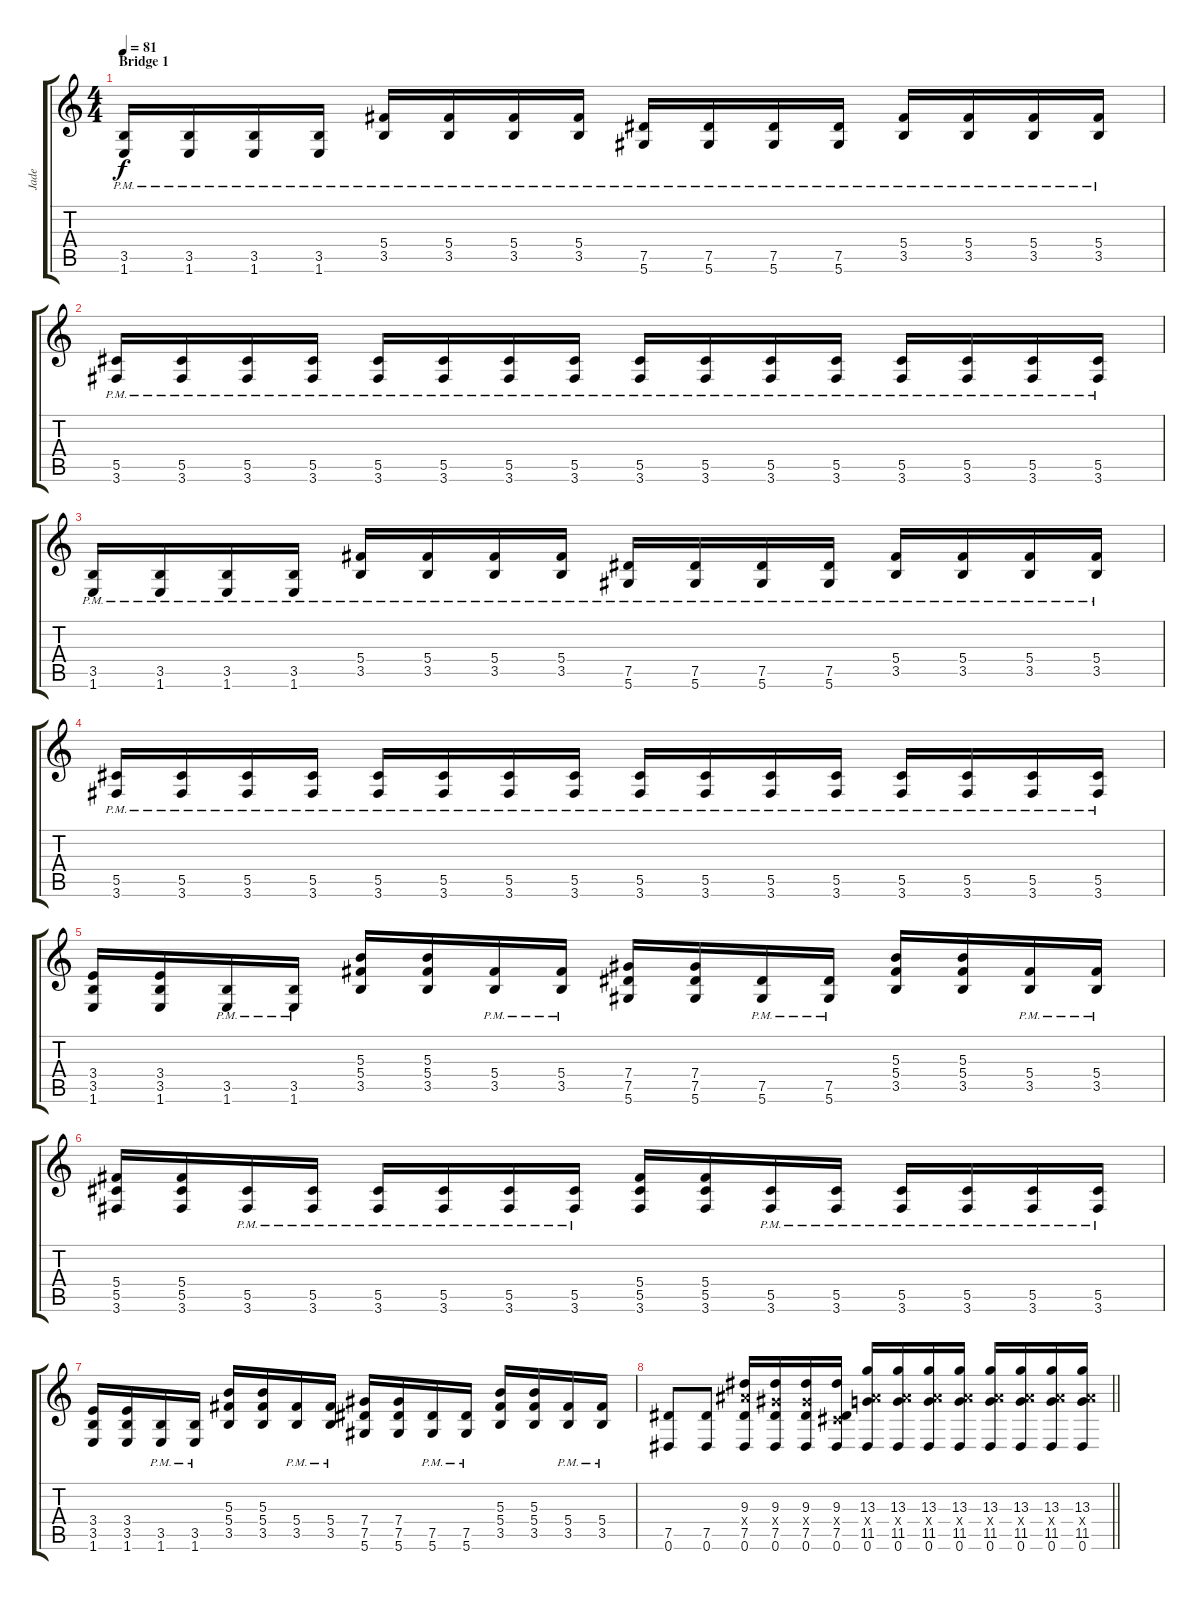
\track ("Jade " "Jade ") {instrument overdrivenguitar}
\staff {score tabs}
\tuning (Eb4 Bb3 Gb3 Db3 Ab2 Eb2) {hide}
\ts (4 4)
\section ("" "Bridge 1")
\tempo 81
\clef g2
\ks c
(3.5{pm} 1.6{pm}).16{dy f} (3.5{pm} 1.6{pm}).16 (3.5{pm} 1.6{pm}).16 (3.5{pm} 1.6{pm}).16 (5.4{pm} 3.5{pm}).16 (5.4{pm} 3.5{pm}).16 (5.4{pm} 3.5{pm}).16 (5.4{pm} 3.5{pm}).16 (7.5{pm} 5.6{pm}).16 (7.5{pm} 5.6{pm}).16 (7.5{pm} 5.6{pm}).16 (7.5{pm} 5.6{pm}).16 (5.4{pm} 3.5{pm}).16 (5.4{pm} 3.5{pm}).16 (5.4{pm} 3.5{pm}).16 (5.4{pm} 3.5{pm}).16 |
(5.5{pm} 3.6{pm}).16 (5.5{pm} 3.6{pm}).16 (5.5{pm} 3.6{pm}).16 (5.5{pm} 3.6{pm}).16 (5.5{pm} 3.6{pm}).16 (5.5{pm} 3.6{pm}).16 (5.5{pm} 3.6{pm}).16 (5.5{pm} 3.6{pm}).16 (5.5{pm} 3.6{pm}).16 (5.5{pm} 3.6{pm}).16 (5.5{pm} 3.6{pm}).16 (5.5{pm} 3.6{pm}).16 (5.5{pm} 3.6{pm}).16 (5.5{pm} 3.6{pm}).16 (5.5{pm} 3.6{pm}).16 (5.5{pm} 3.6{pm}).16 |
(3.5{pm} 1.6{pm}).16 (3.5{pm} 1.6{pm}).16 (3.5{pm} 1.6{pm}).16 (3.5{pm} 1.6{pm}).16 (5.4{pm} 3.5{pm}).16 (5.4{pm} 3.5{pm}).16 (5.4{pm} 3.5{pm}).16 (5.4{pm} 3.5{pm}).16 (7.5{pm} 5.6{pm}).16 (7.5{pm} 5.6{pm}).16 (7.5{pm} 5.6{pm}).16 (7.5{pm} 5.6{pm}).16 (5.4{pm} 3.5{pm}).16 (5.4{pm} 3.5{pm}).16 (5.4{pm} 3.5{pm}).16 (5.4{pm} 3.5{pm}).16 |
(5.5{pm} 3.6{pm}).16 (5.5{pm} 3.6{pm}).16 (5.5{pm} 3.6{pm}).16 (5.5{pm} 3.6{pm}).16 (5.5{pm} 3.6{pm}).16 (5.5{pm} 3.6{pm}).16 (5.5{pm} 3.6{pm}).16 (5.5{pm} 3.6{pm}).16 (5.5{pm} 3.6{pm}).16 (5.5{pm} 3.6{pm}).16 (5.5{pm} 3.6{pm}).16 (5.5{pm} 3.6{pm}).16 (5.5{pm} 3.6{pm}).16 (5.5{pm} 3.6{pm}).16 (5.5{pm} 3.6{pm}).16 (5.5{pm} 3.6{pm}).16 |
(3.4 3.5 1.6).16 (3.4 3.5 1.6).16 (3.5{pm} 1.6{pm}).16 (3.5{pm} 1.6{pm}).16 (5.3 5.4 3.5).16 (5.3 5.4 3.5).16 (5.4{pm} 3.5{pm}).16 (5.4{pm} 3.5{pm}).16 (7.4 7.5 5.6).16 (7.4 7.5 5.6).16 (7.5{pm} 5.6{pm}).16 (7.5{pm} 5.6{pm}).16 (5.3 5.4 3.5).16 (5.3 5.4 3.5).16 (5.4{pm} 3.5{pm}).16 (5.4{pm} 3.5{pm}).16 |
(5.4 5.5 3.6).16 (5.4 5.5 3.6).16 (5.5{pm} 3.6{pm}).16 (5.5{pm} 3.6{pm}).16 (5.5{pm} 3.6{pm}).16 (5.5{pm} 3.6{pm}).16 (5.5{pm} 3.6{pm}).16 (5.5{pm} 3.6{pm}).16 (5.4 5.5 3.6).16 (5.4 5.5 3.6).16 (5.5{pm} 3.6{pm}).16 (5.5{pm} 3.6{pm}).16 (5.5{pm} 3.6{pm}).16 (5.5{pm} 3.6{pm}).16 (5.5{pm} 3.6{pm}).16 (5.5{pm} 3.6{pm}).16 |
(3.4 3.5 1.6).16 (3.4 3.5 1.6).16 (3.5{pm} 1.6{pm}).16 (3.5{pm} 1.6{pm}).16 (5.3 5.4 3.5).16 (5.3 5.4 3.5).16 (5.4{pm} 3.5{pm}).16 (5.4{pm} 3.5{pm}).16 (7.4 7.5 5.6).16 (7.4 7.5 5.6).16 (7.5{pm} 5.6{pm}).16 (7.5{pm} 5.6{pm}).16 (5.3 5.4 3.5).16 (5.3 5.4 3.5).16 (5.4{pm} 3.5{pm}).16 (5.4{pm} 3.5{pm}).16 |
\barLineRight lightlight
(7.5 0.6).8 (7.5 0.6).8 (9.3 9.4{x} 7.5 0.6).16 (9.3 7.4{x} 7.5 0.6).16 (9.3 7.4{x} 7.5 0.6).16 (9.3 0.4{x} 7.5 0.6).16 (13.3 9.4{x} 11.5 0.6).16 (13.3 9.4{x} 11.5 0.6).16 (13.3 9.4{x} 11.5 0.6).16 (13.3 9.4{x} 11.5 0.6).16 (13.3 9.4{x} 11.5 0.6).16 (13.3 9.4{x} 11.5 0.6).16 (13.3 9.4{x} 11.5 0.6).16 (13.3 9.4{x} 11.5 0.6).16
